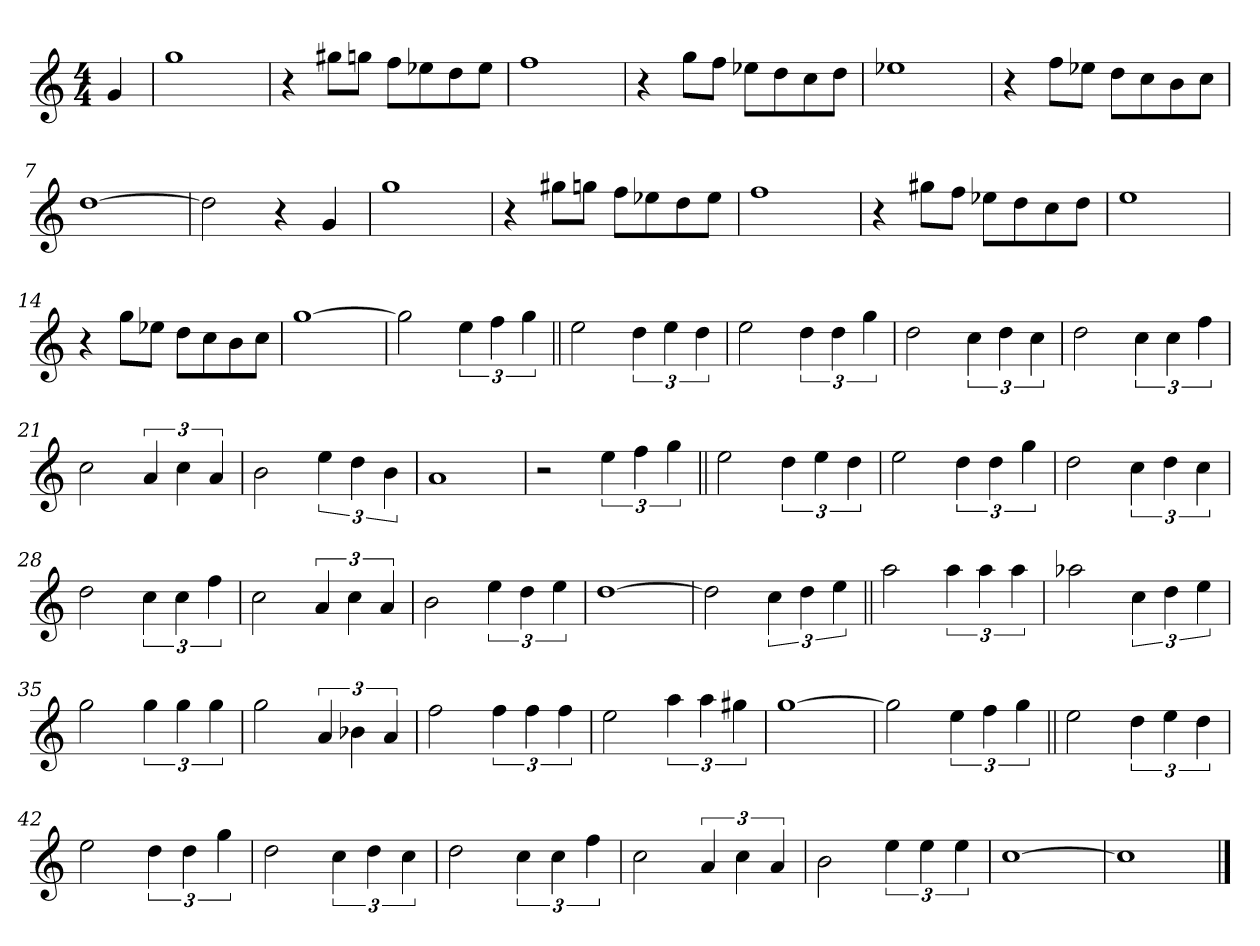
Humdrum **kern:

**kern
*part1
*staff1
*clefG2
*ITrd7c12
*k[]
*C:
*M4/4
=
4G/
=1
1g
=2
4r
8g#X\L
8gn\J
8f\L
8e-X\
8d\
8e-\J
=3
1f
=4
4r
8g\L
8f\J
8e-X\L
8d\
8c\
8d\J
!!LO:LB:g=z
=5
1e-X
=6
4r
8f\L
8e-X\J
8d\L
8c\
8B\
8c\J
=7
[1d
=8
2d\]
4r
4G/
!!LO:LB:g=z
=9
1g
=10
4r
8g#X\L
8gn\J
8f\L
8e-X\
8d\
8e-\J
=11
1f
=12
4r
8g#X\L
8f\J
8e-X\L
8d\
8c\
8d\J
!!LO:LB:g=z
=13
1e
=14
4r
8g\L
8e-X\J
8d\L
8c\
8B\
8c\J
=15
[1g
=16
2g\]
6e\
6f\
6g\
!!LO:PB:g=z
=17||
2e\
6d\
6e\
6d\
=18
2e\
6d\
6d\
6g\
=19
2d\
6c\
6d\
6c\
=20
2d\
6c\
6c\
6f\
!!LO:LB:g=z
=21
2c\
6A/
6c\
6A/
=22
2B\
6e\
6d\
6B\
=23
1A
=24
2r
6e\
6f\
6g\
!!LO:LB:g=z
=25||
2e\
6d\
6e\
6d\
=26
2e\
6d\
6d\
6g\
=27
2d\
6c\
6d\
6c\
=28
2d\
6c\
6c\
6f\
!!LO:LB:g=z
=29
2c\
6A/
6c\
6A/
=30
2B\
6e\
6d\
6e\
=31
[1d
=32
2d\]
6c\
6d\
6e\
!!LO:LB:g=z
=33||
2a\
6a\
6a\
6a\
=34
2a-X\
6c\
6d\
6e\
=35
2g\
6g\
6g\
6g\
=36
2g\
6A/
6B-X\
6A/
!!LO:LB:g=z
=37
2f\
6f\
6f\
6f\
=38
2e\
6a\
6a\
6g#X\
=39
[1g
=40
2g\]
6e\
6f\
6g\
!!LO:LB:g=z
=41||
2e\
6d\
6e\
6d\
=42
2e\
6d\
6d\
6g\
=43
2d\
6c\
6d\
6c\
=44
2d\
6c\
6c\
6f\
!!LO:LB:g=z
=45
2c\
6A/
6c\
6A/
=46
2B\
6e\
6e\
6e\
=47
[1c
=48
1c]
==
*-
